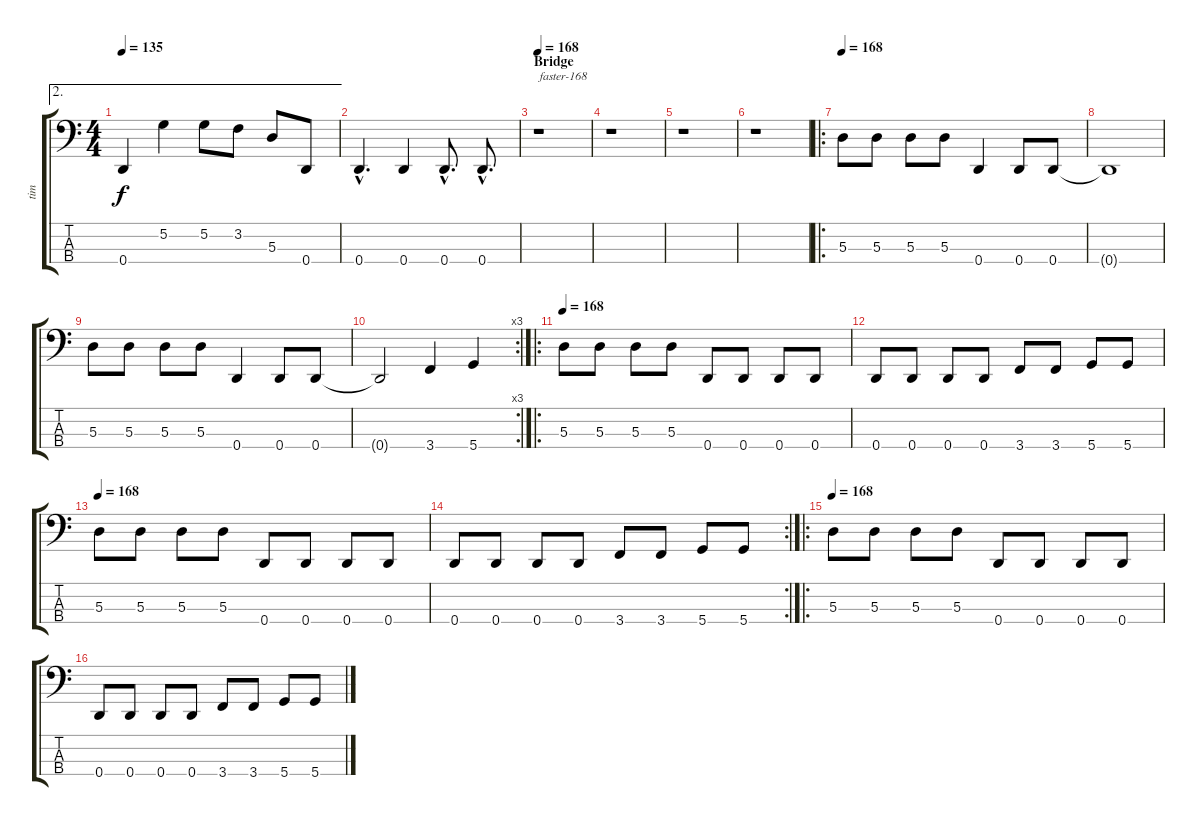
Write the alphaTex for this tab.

\track ("tim" "tim") {instrument electricbassfinger}
\staff {score tabs}
\tuning (G2 D2 A1 D1) {hide}
\ae 2
\ts (4 4)
\tempo 135
\clef f4
\ks c
0.4.4{dy f} 5.2.4 5.2.8 3.2.8 5.3.8 0.4.8 |
0.4{hac}.4{d} 0.4.4 0.4{hac}.8{d} 0.4{hac}.8{d} |
\section ("" "Bridge")
\tempo 168
r.1{txt "faster-168"} |
r.1 |
r.1 |
r.1 |
\ro
\tempo 168
5.3.8 5.3.8 5.3.8 5.3.8 0.4.4 0.4.8 0.4.8 |
0.4{t}.1 |
5.3.8 5.3.8 5.3.8 5.3.8 0.4.4 0.4.8 0.4.8 |
\rc 3
0.4{t}.2 3.4.4 5.4.4 |
\ro
\tempo 168
5.3.8 5.3.8 5.3.8 5.3.8 0.4.8 0.4.8 0.4.8 0.4.8 |
0.4.8 0.4.8 0.4.8 0.4.8 3.4.8 3.4.8 5.4.8 5.4.8 |
\tempo 168
5.3.8 5.3.8 5.3.8 5.3.8 0.4.8 0.4.8 0.4.8 0.4.8 |
\rc 2
0.4.8 0.4.8 0.4.8 0.4.8 3.4.8 3.4.8 5.4.8 5.4.8 |
\ro
\tempo 168
5.3.8 5.3.8 5.3.8 5.3.8 0.4.8 0.4.8 0.4.8 0.4.8 |
0.4.8 0.4.8 0.4.8 0.4.8 3.4.8 3.4.8 5.4.8 5.4.8
